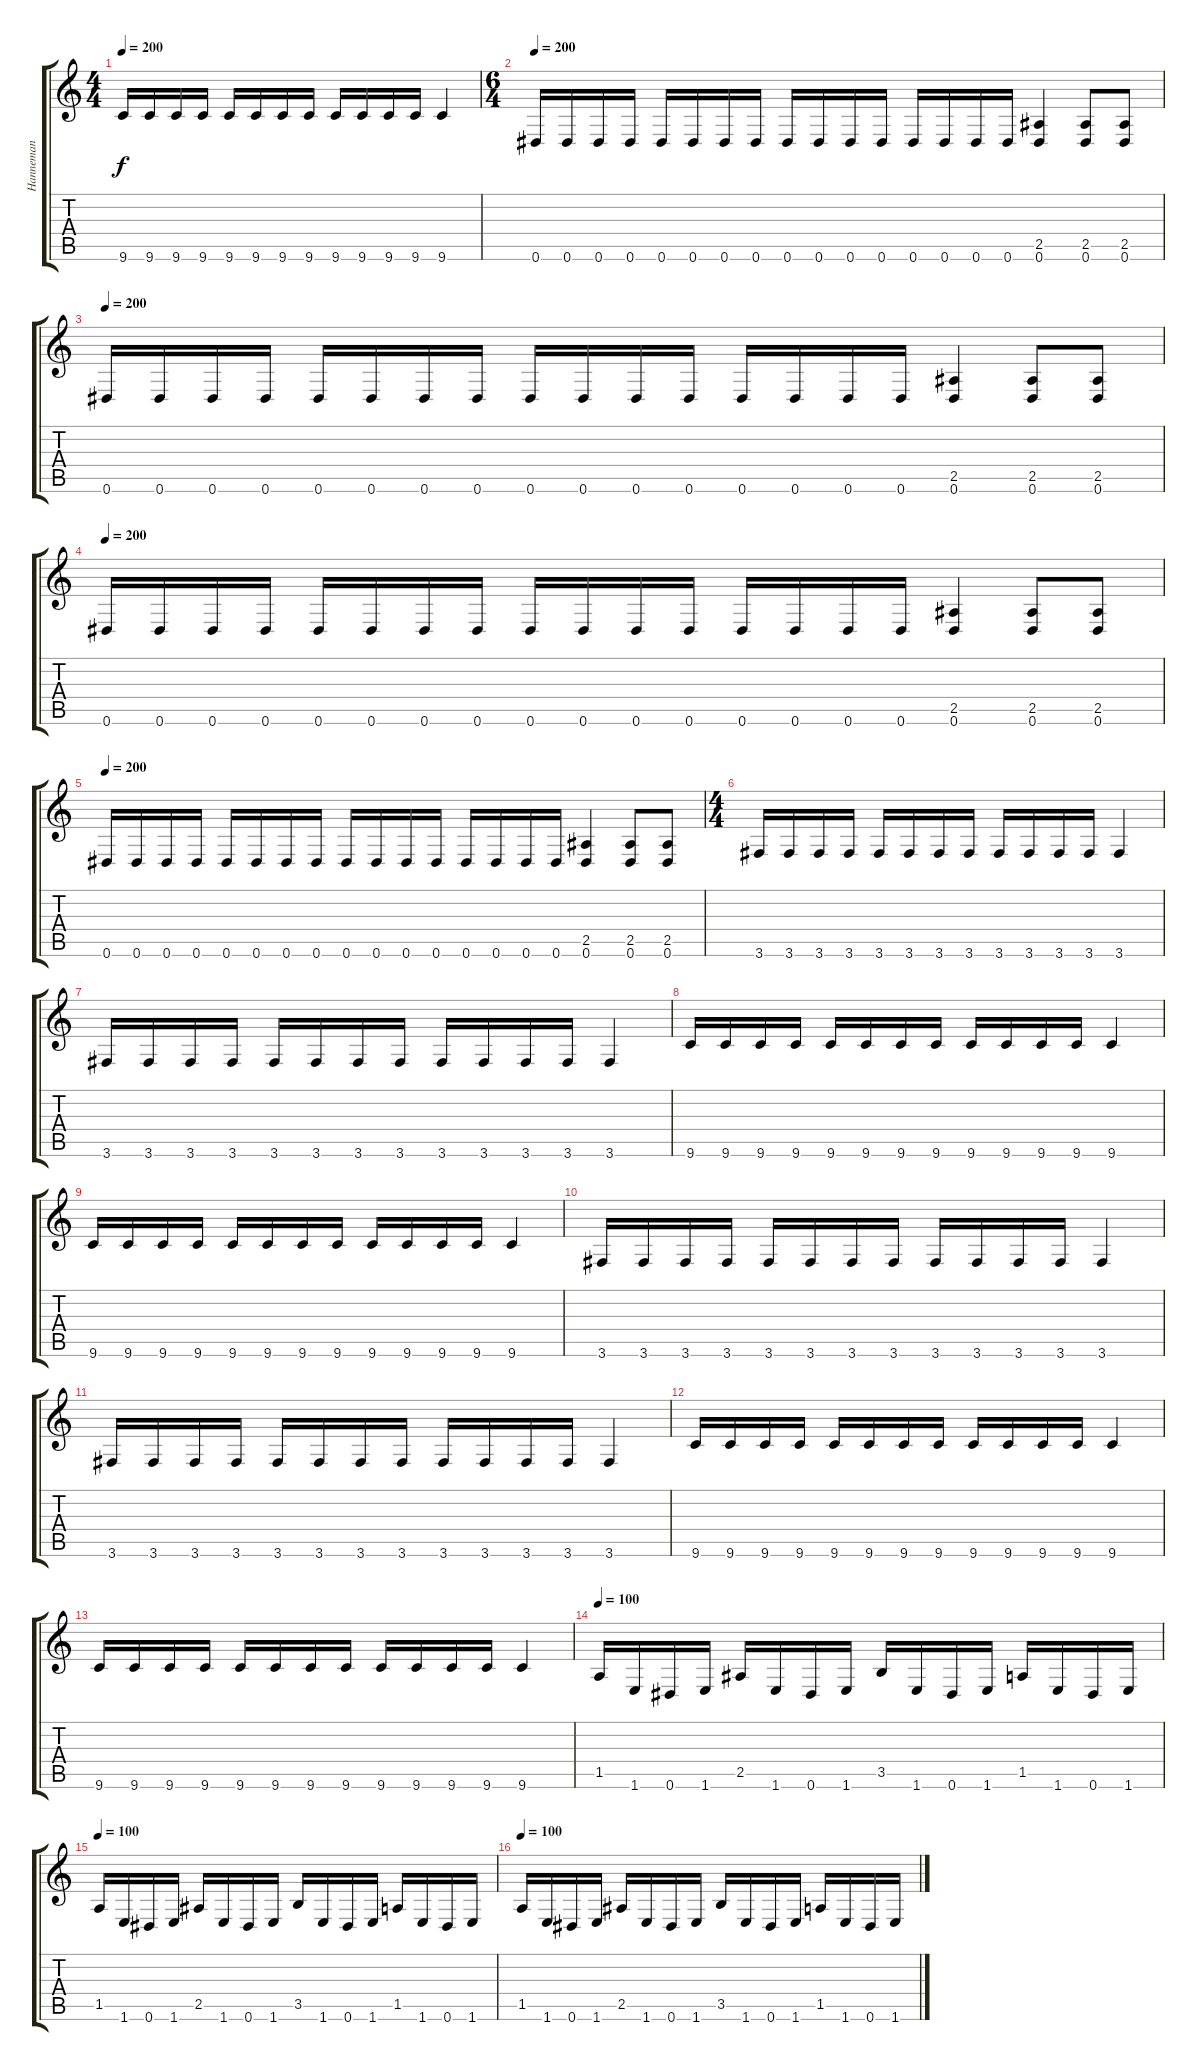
\track ("Hanneman" "Hanneman") {instrument distortionguitar}
\staff {score tabs}
\tuning (Eb4 Bb3 Gb3 Db3 Ab2 Eb2) {hide}
\ts (4 4)
\tempo 200
\clef g2
\ks c
9.6.16{dy f} 9.6.16 9.6.16 9.6.16 9.6.16 9.6.16 9.6.16 9.6.16 9.6.16 9.6.16 9.6.16 9.6.16 9.6.4 |
\ts (6 4)
\tempo 200
0.6.16 0.6.16 0.6.16 0.6.16 0.6.16 0.6.16 0.6.16 0.6.16 0.6.16 0.6.16 0.6.16 0.6.16 0.6.16 0.6.16 0.6.16 0.6.16 (2.5 0.6).4 (2.5 0.6).8 (2.5 0.6).8 |
\tempo 200
0.6.16 0.6.16 0.6.16 0.6.16 0.6.16 0.6.16 0.6.16 0.6.16 0.6.16 0.6.16 0.6.16 0.6.16 0.6.16 0.6.16 0.6.16 0.6.16 (2.5 0.6).4 (2.5 0.6).8 (2.5 0.6).8 |
\tempo 200
0.6.16 0.6.16 0.6.16 0.6.16 0.6.16 0.6.16 0.6.16 0.6.16 0.6.16 0.6.16 0.6.16 0.6.16 0.6.16 0.6.16 0.6.16 0.6.16 (2.5 0.6).4 (2.5 0.6).8 (2.5 0.6).8 |
\tempo 200
0.6.16 0.6.16 0.6.16 0.6.16 0.6.16 0.6.16 0.6.16 0.6.16 0.6.16 0.6.16 0.6.16 0.6.16 0.6.16 0.6.16 0.6.16 0.6.16 (2.5 0.6).4 (2.5 0.6).8 (2.5 0.6).8 |
\ts (4 4)
3.6.16 3.6.16 3.6.16 3.6.16 3.6.16 3.6.16 3.6.16 3.6.16 3.6.16 3.6.16 3.6.16 3.6.16 3.6.4 |
3.6.16 3.6.16 3.6.16 3.6.16 3.6.16 3.6.16 3.6.16 3.6.16 3.6.16 3.6.16 3.6.16 3.6.16 3.6.4 |
9.6.16 9.6.16 9.6.16 9.6.16 9.6.16 9.6.16 9.6.16 9.6.16 9.6.16 9.6.16 9.6.16 9.6.16 9.6.4 |
9.6.16 9.6.16 9.6.16 9.6.16 9.6.16 9.6.16 9.6.16 9.6.16 9.6.16 9.6.16 9.6.16 9.6.16 9.6.4 |
3.6.16 3.6.16 3.6.16 3.6.16 3.6.16 3.6.16 3.6.16 3.6.16 3.6.16 3.6.16 3.6.16 3.6.16 3.6.4 |
3.6.16 3.6.16 3.6.16 3.6.16 3.6.16 3.6.16 3.6.16 3.6.16 3.6.16 3.6.16 3.6.16 3.6.16 3.6.4 |
9.6.16 9.6.16 9.6.16 9.6.16 9.6.16 9.6.16 9.6.16 9.6.16 9.6.16 9.6.16 9.6.16 9.6.16 9.6.4 |
9.6.16 9.6.16 9.6.16 9.6.16 9.6.16 9.6.16 9.6.16 9.6.16 9.6.16 9.6.16 9.6.16 9.6.16 9.6.4 |
\tempo 100
1.5.16 1.6.16 0.6.16 1.6.16 2.5.16 1.6.16 0.6.16 1.6.16 3.5.16 1.6.16 0.6.16 1.6.16 1.5.16 1.6.16 0.6.16 1.6.16 |
\tempo 100
1.5.16 1.6.16 0.6.16 1.6.16 2.5.16 1.6.16 0.6.16 1.6.16 3.5.16 1.6.16 0.6.16 1.6.16 1.5.16 1.6.16 0.6.16 1.6.16 |
\tempo 110
\tempo 100
1.5.16 1.6.16 0.6.16 1.6.16 2.5.16 1.6.16 0.6.16 1.6.16 3.5.16 1.6.16 0.6.16 1.6.16 1.5.16 1.6.16 0.6.16 1.6.16
